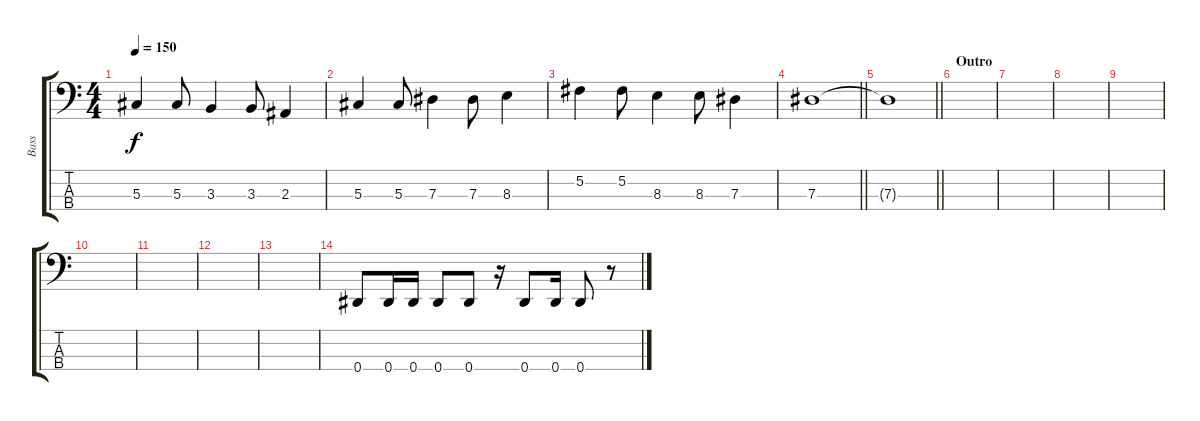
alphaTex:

\track ("Bass" "Bass") {instrument electricbassfinger}
\staff {score tabs}
\tuning (Gb2 Db2 Ab1 Eb1) {hide}
\ts (4 4)
\tempo 150
\clef f4
\ks c
5.3.4{dy f} 5.3.8 3.3.4 3.3.8 2.3.4 |
5.3.4 5.3.8 7.3.4 7.3.8 8.3.4 |
5.2.4 5.2.8 8.3.4 8.3.8 7.3.4 |
\barLineRight lightlight
7.3.1 |
\barLineRight lightlight
7.3{t}.1 |
\section ("" "Outro")
|
|
|
|
|
|
|
|
0.4.8 0.4.16 0.4.16 0.4.8 0.4.8 r.16 0.4.8 0.4.16 0.4.8 r.8
